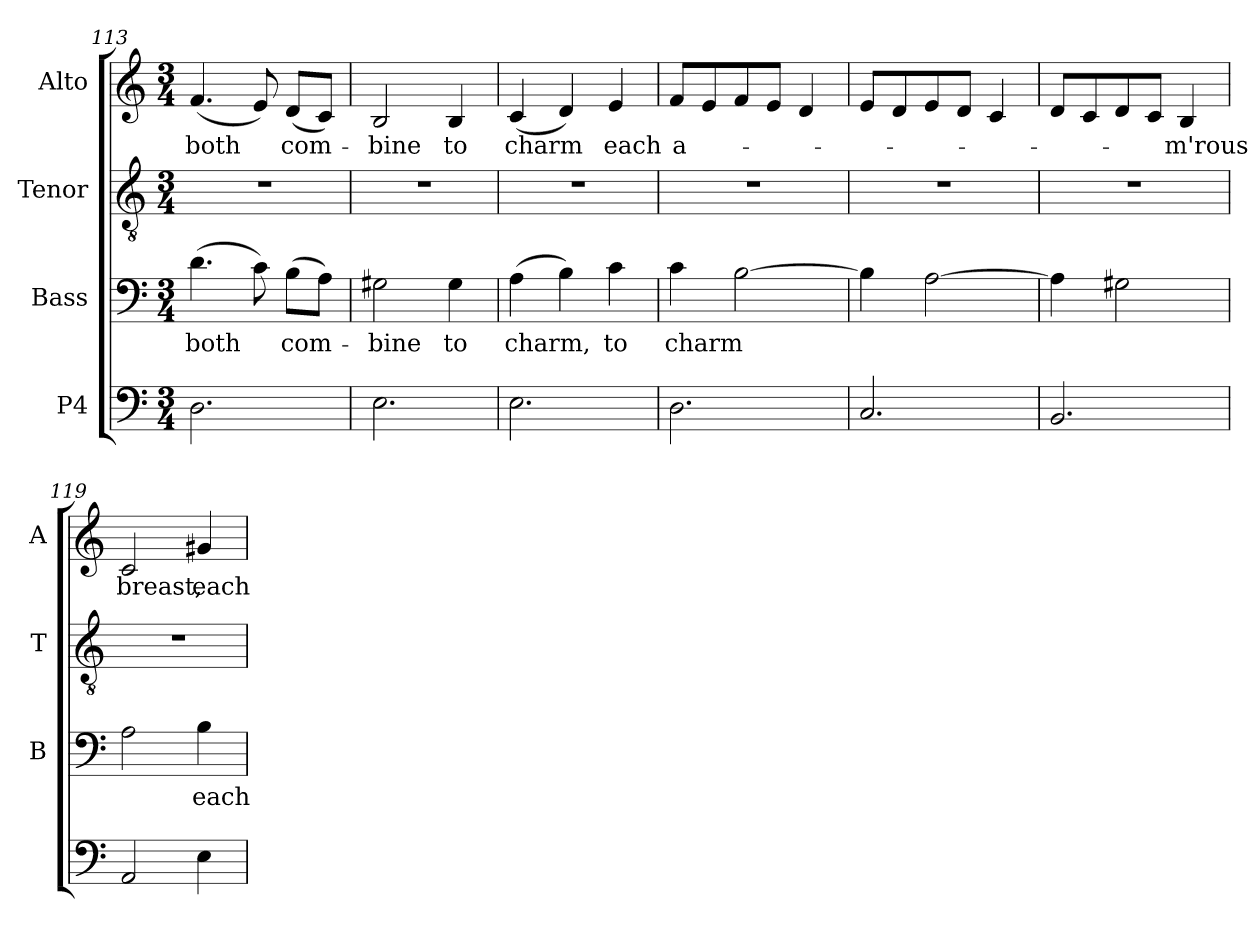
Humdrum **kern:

**kern	**kern	**text	**kern	**kern	**text
*part4	*part3	*part3	*part2	*part1	*part1
*staff4	*staff3	*staff3	*staff2	*staff1	*staff1
*I"P4	*I"Bass	*	*I"Tenor	*I"Alto	*
*	*I'B	*	*I'T	*I'A	*
*clefF4	*clefF4	*	*clefGv2	*clefG2	*
*k[]	*k[]	*	*k[]	*k[]	*
*a:	*a:	*	*a:	*a:	*
*M3/4	*M3/4	*	*M3/4	*M3/4	*
=113	=113	=113	=113	=113	=113
!	!	!LO:LY:b:color=#000000	!LO:N:vis=1	!	!
!	!	!	!	!	!LO:LY:b:color=#000000
2.Di\	(4.di\	both	2.r	(4.fi/	both
.	8ci\)	.	.	8ei/)	.
!	!	!LO:LY:b:color=#000000	!	!	!
!	!	!	!	!	!LO:LY:b:color=#000000
.	(8Bi\L	com-	.	(8di/L	com-
.	8Ai\J)	.	.	8ci/J)	.
=114	=114	=114	=114	=114	=114
!	!	!LO:LY:b:color=#000000	!LO:N:vis=1	!	!
!	!	!	!	!	!LO:LY:b:color=#000000
2.Ei\	2G#Xi\	-bine	2.r	2Bi/	-bine
!	!	!LO:LY:b:color=#000000	!	!	!
!	!	!	!	!	!LO:LY:b:color=#000000
.	4G#i\	to	.	4Bi/	to
=115	=115	=115	=115	=115	=115
!	!	!LO:LY:b:color=#000000	!LO:N:vis=1	!	!
!	!	!	!	!	!LO:LY:b:color=#000000
2.Ei\	(4Ai\	charm,	2.r	(4ci/	charm
.	4Bi\)	.	.	4di/)	.
!	!	!LO:LY:b:color=#000000	!	!	!
!	!	!	!	!	!LO:LY:b:color=#000000
.	4ci\	to	.	4ei/	each
=116	=116	=116	=116	=116	=116
!	!	!LO:LY:b:color=#000000	!LO:N:vis=1	!	!
!	!	!	!	!	!LO:LY:b:color=#000000
2.Di\	4ci\	charm	2.r	8fi/L	a-
.	.	.	.	8ei/	.
.	[>2Bi\	.	.	8fi/	.
.	.	.	.	8ei/J	.
.	.	.	.	4di/	.
=117	=117	=117	=117	=117	=117
!	!	!	!LO:N:vis=1	!	!
2.Ci/	4Bi\]	.	2.r	8ei/L	.
.	.	.	.	8di/	.
.	[>2Ai\	.	.	8ei/	.
.	.	.	.	8di/J	.
.	.	.	.	4ci/	.
=118	=118	=118	=118	=118	=118
!	!	!	!LO:N:vis=1	!	!
2.BBi/	4Ai\]	.	2.r	8di/L	.
.	.	.	.	8ci/	.
.	2G#Xi\	.	.	8di/	.
.	.	.	.	8ci/J	.
!	!	!	!	!	!LO:LY:b:color=#000000
.	.	.	.	4Bi/	-m'rous
=119	=119	=119	=119	=119	=119
!	!	!	!LO:N:vis=1	!	!
!	!	!	!	!	!LO:LY:b:color=#000000
2AAi/	2Ai\	.	2.r	2ci/	breast,
!	!	!LO:LY:b:color=#000000	!	!	!
!	!	!	!	!	!LO:LY:b:color=#000000
4Ei\	4Bi\	each	.	4g#Xi/	each
=	=	=	=	=	=
*-	*-	*-	*-	*-	*-
